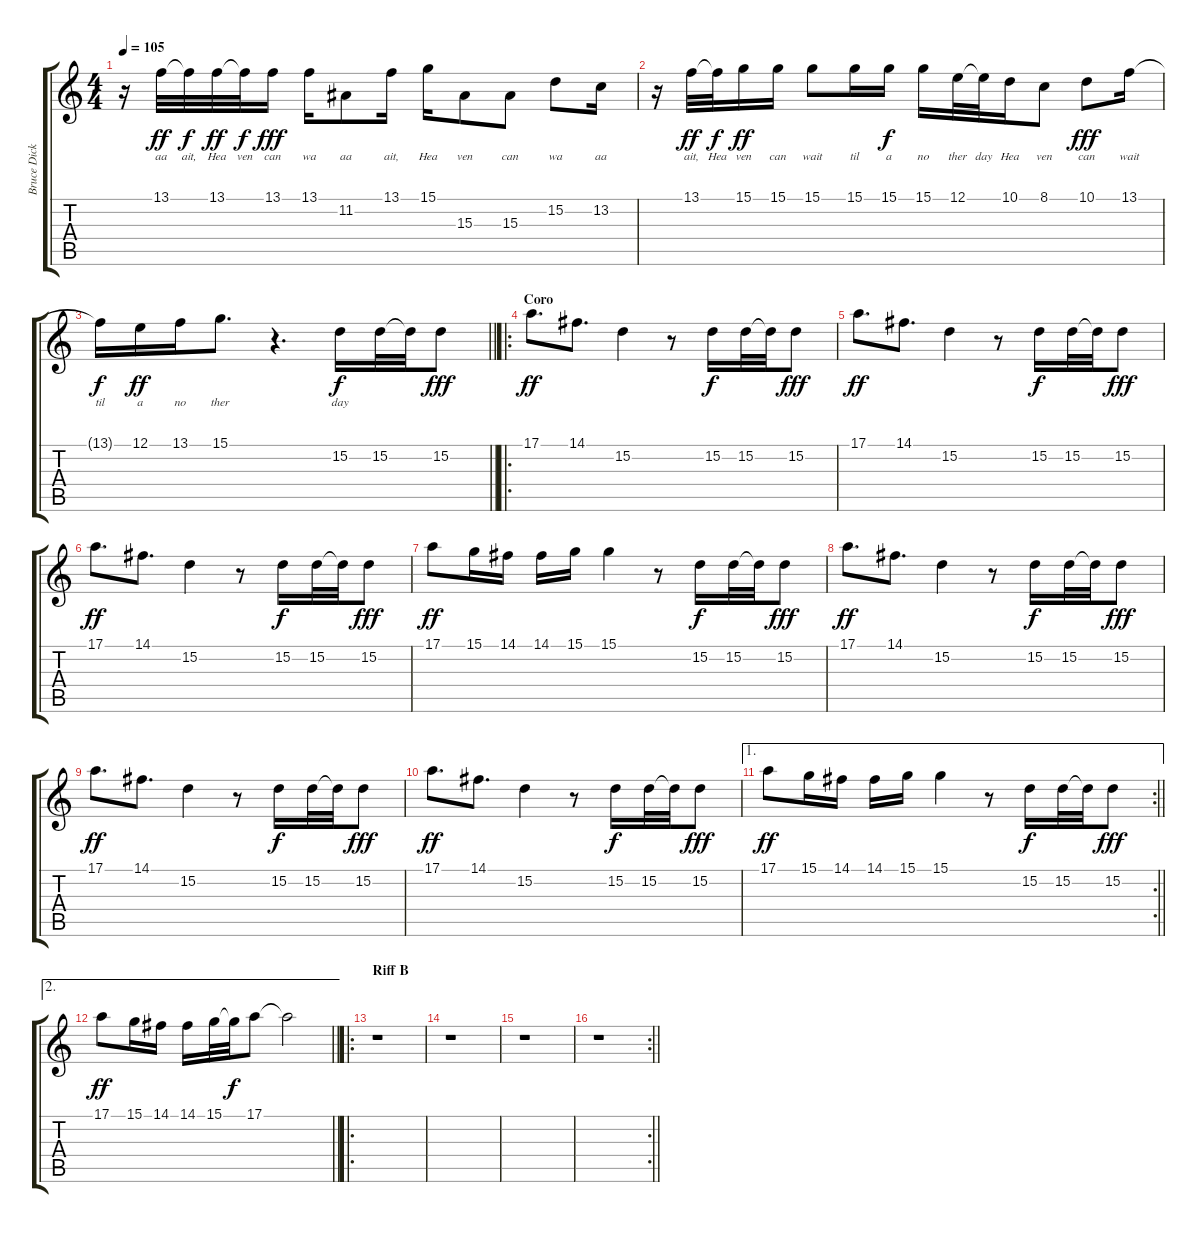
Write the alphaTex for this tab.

\track ("Bruce Dickinson" "Bruce Dick") {instrument lead2sawtooth}
\staff {score tabs}
\tuning (E4 B3 G3 D3 A2 E2) {hide}
\ts (4 4)
\tempo 105
\clef g2
\ks c
r.16{dy fff} 13.1.32{lyrics (0 "aa") lyrics (1 "") lyrics (2 "") lyrics (3 "") lyrics (4 "") dy ff} 13.1{t}.32{lyrics (0 "ait,") lyrics (1 "") lyrics (2 "") lyrics (3 "") lyrics (4 "") dy f} 13.1.32{lyrics (0 "Hea") lyrics (1 "") lyrics (2 "") lyrics (3 "") lyrics (4 "") dy ff} 13.1{t}.32{lyrics (0 "ven") lyrics (1 "") lyrics (2 "") lyrics (3 "") lyrics (4 "") dy f} 13.1.16{lyrics (0 "can") lyrics (1 "") lyrics (2 "") lyrics (3 "") lyrics (4 "") dy fff} 13.1.16{lyrics (0 "wa") lyrics (1 "") lyrics (2 "") lyrics (3 "") lyrics (4 "")} 11.2.8{lyrics (0 "aa") lyrics (1 "") lyrics (2 "") lyrics (3 "") lyrics (4 "")} 13.1.16{lyrics (0 "ait,") lyrics (1 "") lyrics (2 "") lyrics (3 "") lyrics (4 "")} 15.1.16{lyrics (0 "Hea") lyrics (1 "") lyrics (2 "") lyrics (3 "") lyrics (4 "")} 15.3.8{lyrics (0 "ven") lyrics (1 "") lyrics (2 "") lyrics (3 "") lyrics (4 "")} 15.3.8{lyrics (0 "can") lyrics (1 "") lyrics (2 "") lyrics (3 "") lyrics (4 "")} 15.2.8{lyrics (0 "wa") lyrics (1 "") lyrics (2 "") lyrics (3 "") lyrics (4 "")} 13.2.16{lyrics (0 "aa") lyrics (1 "") lyrics (2 "") lyrics (3 "") lyrics (4 "")} |
r.16 13.1.32{lyrics (0 "ait,") lyrics (1 "") lyrics (2 "") lyrics (3 "") lyrics (4 "") dy ff} 13.1{t}.32{lyrics (0 "Hea") lyrics (1 "") lyrics (2 "") lyrics (3 "") lyrics (4 "") dy f} 15.1.16{lyrics (0 "ven") lyrics (1 "") lyrics (2 "") lyrics (3 "") lyrics (4 "") dy ff} 15.1.16{lyrics (0 "can") lyrics (1 "") lyrics (2 "") lyrics (3 "") lyrics (4 "")} 15.1.8{lyrics (0 "wait") lyrics (1 "") lyrics (2 "") lyrics (3 "") lyrics (4 "")} 15.1.16{lyrics (0 "til") lyrics (1 "") lyrics (2 "") lyrics (3 "") lyrics (4 "")} 15.1.16{lyrics (0 "a") lyrics (1 "") lyrics (2 "") lyrics (3 "") lyrics (4 "") dy f} 15.1.16{lyrics (0 "no") lyrics (1 "") lyrics (2 "") lyrics (3 "") lyrics (4 "")} 12.1.32{lyrics (0 "ther") lyrics (1 "") lyrics (2 "") lyrics (3 "") lyrics (4 "")} 12.1{t}.32{lyrics (0 "day") lyrics (1 "") lyrics (2 "") lyrics (3 "") lyrics (4 "")} 10.1.16{lyrics (0 "Hea") lyrics (1 "") lyrics (2 "") lyrics (3 "") lyrics (4 "")} 8.1.8{lyrics (0 "ven") lyrics (1 "") lyrics (2 "") lyrics (3 "") lyrics (4 "")} 10.1.8{lyrics (0 "can") lyrics (1 "") lyrics (2 "") lyrics (3 "") lyrics (4 "") dy fff} 13.1.16{lyrics (0 "wait") lyrics (1 "") lyrics (2 "") lyrics (3 "") lyrics (4 "")} |
\barLineRight lightlight
13.1{t}.16{lyrics (0 "til") lyrics (1 "") lyrics (2 "") lyrics (3 "") lyrics (4 "") dy f} 12.1.16{lyrics (0 "a") lyrics (1 "") lyrics (2 "") lyrics (3 "") lyrics (4 "") dy ff} 13.1.16{lyrics (0 "no") lyrics (1 "") lyrics (2 "") lyrics (3 "") lyrics (4 "")} 15.1.8{d lyrics (0 "ther") lyrics (1 "") lyrics (2 "") lyrics (3 "") lyrics (4 "")} r.4{d} 15.2.16{lyrics (0 "day") lyrics (1 "") lyrics (2 "") lyrics (3 "") lyrics (4 "") dy f} 15.2.32 15.2{t}.32 15.2.8{dy fff} |
\ro
\section ("" "Coro")
17.1.8{d dy ff} 14.1.8{d} 15.2.4 r.8 15.2.16{dy f} 15.2.32 15.2{t}.32 15.2.8{dy fff} |
17.1.8{d dy ff} 14.1.8{d} 15.2.4 r.8 15.2.16{dy f} 15.2.32 15.2{t}.32 15.2.8{dy fff} |
17.1.8{d dy ff} 14.1.8{d} 15.2.4 r.8 15.2.16{dy f} 15.2.32 15.2{t}.32 15.2.8{dy fff} |
17.1.8{dy ff} 15.1.16 14.1.16 14.1.16 15.1.16 15.1.4 r.8 15.2.16{dy f} 15.2.32 15.2{t}.32 15.2.8{dy fff} |
17.1.8{d dy ff} 14.1.8{d} 15.2.4 r.8 15.2.16{dy f} 15.2.32 15.2{t}.32 15.2.8{dy fff} |
17.1.8{d dy ff} 14.1.8{d} 15.2.4 r.8 15.2.16{dy f} 15.2.32 15.2{t}.32 15.2.8{dy fff} |
17.1.8{d dy ff} 14.1.8{d} 15.2.4 r.8 15.2.16{dy f} 15.2.32 15.2{t}.32 15.2.8{dy fff} |
\ae 1
\rc 2
\barLineRight lightlight
17.1.8{dy ff} 15.1.16 14.1.16 14.1.16 15.1.16 15.1.4 r.8 15.2.16{dy f} 15.2.32 15.2{t}.32 15.2.8{dy fff} |
\ae 2
\barLineRight lightlight
17.1.8{dy ff} 15.1.16 14.1.16 14.1.16 15.1.32 15.1{t}.32{dy f} 17.1.8 17.1{t}.2 |
\ro
\section ("" "Riff B")
r.1 |
r.1 |
r.1 |
\rc 2
\barLineRight lightlight
r.1
